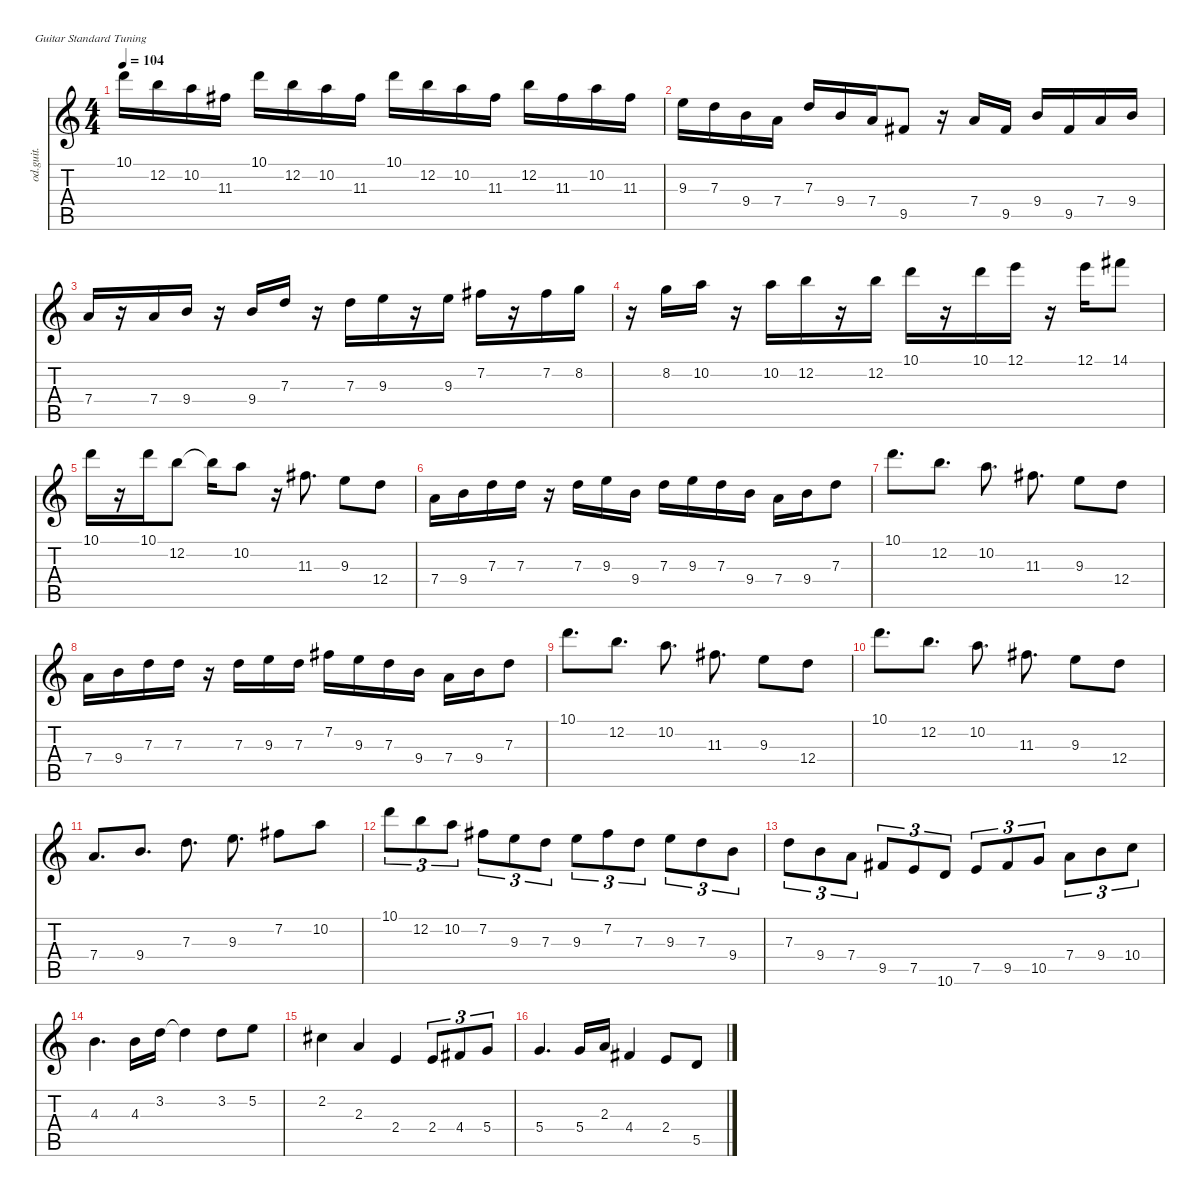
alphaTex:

\defaultSystemsLayout 4
\hideDynamics
\bracketExtendMode nobrackets
\otherSystemsTrackNameOrientation horizontal
\track ("Guitar Left" "od.guit.") {instrument overdrivenguitar}
\staff {score tabs}
\tuning (E4 B3 G3 D3 A2 E2)
\ts (4 4)
\tempo 104
\clef g2
\ks c
10.1.16{dy f beam Down} 12.2.16{beam Down} 10.2.16{beam Down} 11.3{acc #}.16{beam Down} 10.1.16{beam Down} 12.2.16{beam Down} 10.2.16{beam Down} 11.3{acc #}.16{beam Down} 10.1.16{beam Down} 12.2.16{beam Down} 10.2.16{beam Down} 11.3{acc #}.16{beam Down} 12.2.16{beam Down} 11.3{acc #}.16{beam Down} 10.2.16{beam Down} 11.3{acc #}.16{beam Down} |
9.3.16{beam Down} 7.3.16{beam Down} 9.4.16{beam Down} 7.4.16{beam Down} 7.3.16{beam Up} 9.4.16{beam Up} 7.4.16{beam Up} 9.5{acc #}.8{beam Up} r.16{beam Up} 7.4.16{beam Up} 9.5{acc #}.16{beam Up} 9.4.16{beam Up} 9.5{acc #}.16{beam Up} 7.4.16{beam Up} 9.4.16{beam Up} |
7.4.16{beam Up} r.16{beam Up} 7.4.16{beam Up} 9.4.16{beam Up} r.16{beam Up} 9.4.16{beam Down} 7.3.16{beam Down} r.16{beam Down} 7.3.16{beam Down} 9.3.16{beam Down} r.16{beam Down} 9.3.16{beam Down} 7.2{acc #}.16{beam Down} r.16{beam Down} 7.2{acc #}.16{beam Down} 8.2.16{beam Down} |
r.16{beam Down} 8.2.16{beam Down} 10.2.16{beam Down} r.16{beam Down} 10.2.16{beam Down} 12.2.16{beam Down} r.16{beam Down} 12.2.16{beam Down} 10.1.16{beam Down} r.16{beam Down} 10.1.16{beam Down} 12.1.16{beam Down} r.16{beam Down} 12.1.16{beam Down} 14.1{acc #}.8{beam Down} |
10.1.16{beam Down} r.16{beam Down} 10.1.16{beam Down} 12.2.8{beam Down} 12.2{t}.16{beam Down} 10.2.8{beam Down} r.16{beam Down} 11.3{acc #}.8{d beam Down} 9.3.8{beam Down} 12.4.8{beam Down} |
7.4.16{beam Down} 9.4.16{beam Down} 7.3.16{beam Down} 7.3.16{beam Down} r.16{beam Down} 7.3.16{beam Down} 9.3.16{beam Down} 9.4.16{beam Down} 7.3.16{beam Down} 9.3.16{beam Down} 7.3.16{beam Down} 9.4.16{beam Down} 7.4.16{beam Down} 9.4.16{beam Down} 7.3.8{beam Down} |
10.1.8{d beam Down} 12.2.8{d beam Down} 10.2.8{d beam Down} 11.3{acc #}.8{d beam Down} 9.3.8{beam Down} 12.4.8{beam Down} |
7.4.16{beam Down} 9.4.16{beam Down} 7.3.16{beam Down} 7.3.16{beam Down} r.16{beam Down} 7.3.16{beam Down} 9.3.16{beam Down} 7.3.16{beam Down} 7.2{acc #}.16{beam Down} 9.3.16{beam Down} 7.3.16{beam Down} 9.4.16{beam Down} 7.4.16{beam Down} 9.4.16{beam Down} 7.3.8{beam Down} |
10.1.8{d beam Down} 12.2.8{d beam Down} 10.2.8{d beam Down} 11.3{acc #}.8{d beam Down} 9.3.8{beam Down} 12.4.8{beam Down} |
10.1.8{d beam Down} 12.2.8{d beam Down} 10.2.8{d beam Down} 11.3{acc #}.8{d beam Down} 9.3.8{beam Down} 12.4.8{beam Down} |
7.4.8{d beam Up} 9.4.8{d beam Up} 7.3.8{d beam Down} 9.3.8{d beam Down} 7.2{acc #}.8{beam Down} 10.2.8{beam Down} |
10.1.8{tu (3 2) beam Down} 12.2.8{tu (3 2) beam Down} 10.2.8{tu (3 2) beam Down} 7.2{acc #}.8{tu (3 2) beam Down} 9.3.8{tu (3 2) beam Down} 7.3.8{tu (3 2) beam Down} 9.3.8{tu (3 2) beam Down} 7.2{acc #}.8{tu (3 2) beam Down} 7.3.8{tu (3 2) beam Down} 9.3.8{tu (3 2) beam Down} 7.3.8{tu (3 2) beam Down} 9.4.8{tu (3 2) beam Down} |
7.3.8{tu (3 2) beam Down} 9.4.8{tu (3 2) beam Down} 7.4.8{tu (3 2) beam Down} 9.5{acc #}.8{tu (3 2) beam Up} 7.5.8{tu (3 2) beam Up} 10.6.8{tu (3 2) beam Up} 7.5.8{tu (3 2) beam Up} 9.5{acc #}.8{tu (3 2) beam Up} 10.5.8{tu (3 2) beam Up} 7.4.8{tu (3 2) beam Down} 9.4.8{tu (3 2) beam Down} 10.4.8{tu (3 2) beam Down} |
4.3.4{d beam Down} 4.3.16{beam Down} 3.2.16{beam Down} 3.2{t}.4{beam Down} 3.2.8{beam Down} 5.2.8{beam Down} |
2.2{acc #}.4{beam Down} 2.3.4{beam Up} 2.4.4{beam Up} 2.4.8{tu (3 2) beam Up} 4.4{acc #}.8{tu (3 2) beam Up} 5.4.8{tu (3 2) beam Up} |
5.4.4{d beam Up} 5.4.16{beam Up} 2.3.16{beam Up} 4.4{acc #}.4{beam Up} 2.4.8{beam Up} 5.5.8{beam Up}
